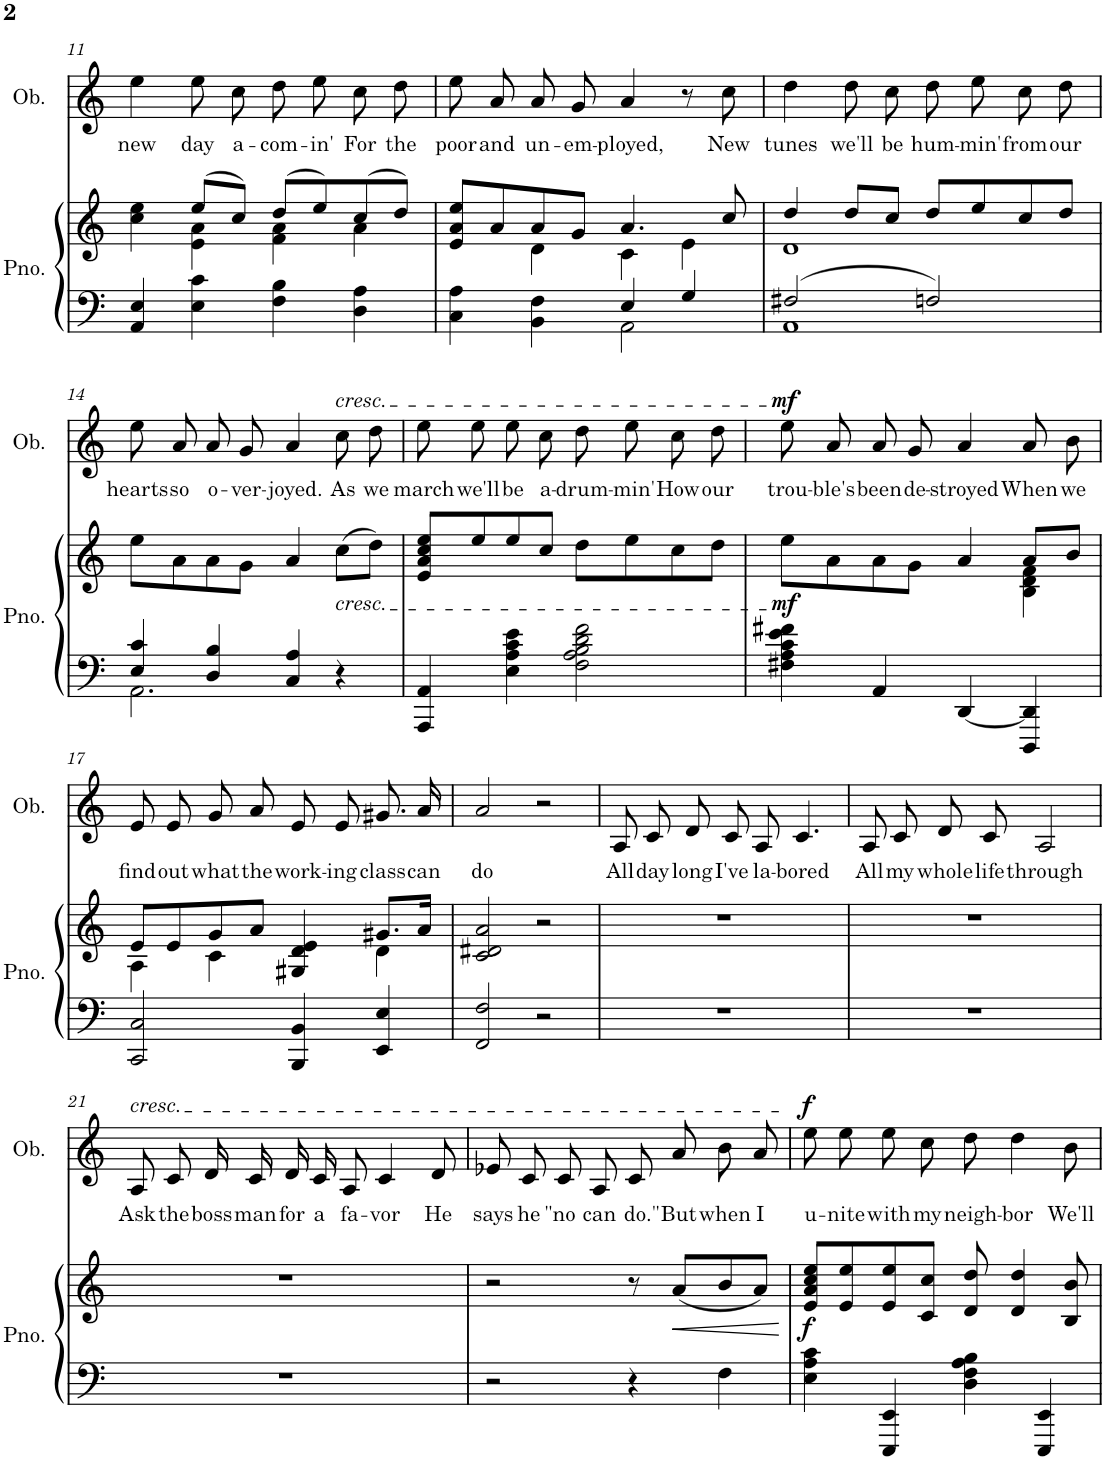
**kern	**kern	**dynam	**kern	**text	**dynam
*part2	*part2	*part2	*part1	*part1	*part1
*staff3	*staff2	*staff2/3	*staff1	*staff1	*staff1
*I"Piano	*	*	*I"Oboe	*	*
*I'Pno.	*	*	*I'Ob.	*	*
!!LO:PB:g=z
*clefF4	*clefG2	*	*clefG2	*	*
*k[]	*k[]	*	*k[]	*	*
*M4/4	*M4/4	*	*M4/4	*	*
*met(c)	*met(c)	*	*met(c)	*	*
=11	=11	=11	=11	=11	=11
*	*^	*	*	*	*
!	!	!	!	!	!LO:LY:b	!
4AA/ 4E/	4cc\ 4ee\	4ryy	.	4ee\	new	.
!	!	!	!	!	!LO:LY:b	!
4E\ 4c\	(8ee/L	4e\ 4a\	.	8ee\L	day	.
!	!	!	!	!	!LO:LY:b	!
.	8cc/J)	.	.	8cc\J	a-	.
!	!	!	!	!	!LO:LY:b	!
4F\ 4B\	(8dd/L	4f\ 4a\	.	8dd\L	-com-	.
!	!	!	!	!	!LO:LY:b	!
.	8ee/)	.	.	8ee\J	-in'	.
!	!	!	!	!	!LO:LY:b	!
4D\ 4A\	(8cc/	4a\	.	8cc\L	For	.
!	!	!	!	!	!LO:LY:b	!
.	8dd/J)	.	.	8dd\J	the	.
=12	=12	=12	=12	=12	=12	=12
*^	*	*	*	*	*	*
!	!	!	!	!	!	!LO:LY:b	!
4C\ 4A\	2ryy	8e/ 8a/ 8ee/L	4ryy	.	8ee\L	poor	.
!	!	!	!	!	!	!LO:LY:b	!
.	.	8a/	.	.	8a\J	and	.
!	!	!	!	!	!	!LO:LY:b	!
4BB\ 4F\	.	8a/	4d\	.	8a/L	un-	.
!	!	!	!	!	!	!LO:LY:b	!
.	.	8g/J	.	.	8g/J	-em-	.
!	!	!	!	!	!	!LO:LY:b	!
4E/	2AA\	4.a/	4c\	.	4a/	-ployed,	.
4G/	.	.	4e\	.	8r	.	.
!	!	!	!	!	!	!LO:LY:b	!
.	.	8cc/	.	.	8cc\	New	.
=13	=13	=13	=13	=13	=13	=13	=13
!	!	!	!	!	!	!LO:LY:b	!
2F#X/	1AA	4dd/	1d	.	4dd\	tunes	.
!	!	!	!	!	!	!LO:LY:b	!
.	.	8dd/L	.	.	8dd\L	we'll	.
!	!	!	!	!	!	!LO:LY:b	!
.	.	8cc/J	.	.	8cc\J	be	.
!	!	!	!	!	!	!LO:LY:b	!
2Fn/	.	8dd/L	.	.	8dd\L	hum-	.
!	!	!	!	!	!	!LO:LY:b	!
.	.	8ee/	.	.	8ee\J	-min'	.
!	!	!	!	!	!	!LO:LY:b	!
.	.	8cc/	.	.	8cc\L	from	.
!	!	!	!	!	!	!LO:LY:b	!
.	.	8dd/J	.	.	8dd\J	our	.
*	*	*v	*v	*	*	*	*
!!LO:LB:g=z
=14	=14	=14	=14	=14	=14	=14
!	!	!	!	!	!LO:LY:b	!
4E/ 4c/	2.AA\	8ee\L	.	8ee\L	hearts	.
!	!	!	!	!	!LO:LY:b	!
.	.	8a\	.	8a\J	so	.
!	!	!	!	!	!LO:LY:b	!
4D/ 4B/	.	8a\	.	8a/L	o-	.
!	!	!	!	!	!LO:LY:b	!
.	.	8g\J	.	8g/J	-ver-	.
!	!	!	!	!	!LO:LY:b	!
4C/ 4A/	.	4a/	.	4a/	-joyed.	.
!	!	!	!	!LO:TX:a:i:t=cresc.	!	!
!	!	!LO:TX:b:i:t=cresc.	!	!	!	!
!	!	!	!	!	!LO:LY:b	!
4r	4ryy	(8cc\L	.	8cc\L	As	.
!	!	!	!	!	!LO:LY:b	!
.	.	8dd\J)	.	8dd\J	we	.
*v	*v	*	*	*	*	*
=15	=15	=15	=15	=15	=15
!	!	!	!	!LO:LY:b	!
4AAA/ 4AA/	8e/ 8a/ 8cc/ 8ee/L	.	8ee\L	march	.
!	!	!	!	!LO:LY:b	!
.	8ee/	.	8ee\J	we'll	.
!	!	!	!	!LO:LY:b	!
4E\ 4A\ 4c\ 4e\	8ee/	.	8ee\L	be	.
!	!	!	!	!LO:LY:b	!
.	8cc/J	.	8cc\J	a-	.
!	!	!	!	!LO:LY:b	!
2F\ 2A\ 2B\ 2d\ 2f\	8dd\L	.	8dd\L	-drum-	.
!	!	!	!	!LO:LY:b	!
.	8ee\	.	8ee\J	-min'	.
!	!	!	!	!LO:LY:b	!
.	8cc\	.	8cc\L	How	.
!	!	!	!	!LO:LY:b	!
.	8dd\J	.	8dd\J	our	.
=16	=16	=16	=16	=16	=16
*	*^	*	*	*	*
!	!	!	!LO:DY:b	!	!LO:LY:b	!LO:DY:a
4F#X\ 4A\ 4c\ 4e\ 4f#X\	8ee\L	2.ryy	mf	8ee\L	trou-	mf
!	!	!	!	!	!LO:LY:b	!
.	8a\	.	.	8a\J	-ble's	.
!	!	!	!	!	!LO:LY:b	!
4AA/	8a\	.	.	8a/L	been	.
!	!	!	!	!	!LO:LY:b	!
.	8g\J	.	.	8g/J	de-	.
!	!	!	!	!	!LO:LY:b	!
[4DD/	4a/	.	.	4a/	-stroyed	.
!	!	!	!	!	!LO:LY:b	!
4DDD/ 4DD/]	8a/L	4B\ 4d\ 4f\	.	8a/L	When	.
!	!	!	!	!	!LO:LY:b	!
.	8b/J	.	.	8b/J	we	.
!!LO:LB:g=z
=17	=17	=17	=17	=17	=17	=17
!	!	!	!	!	!LO:LY:b	!
2CC/ 2C/	8e/L	4A\	.	8e/L	find	.
!	!	!	!	!	!LO:LY:b	!
.	8e/	.	.	8e/J	out	.
!	!	!	!	!	!LO:LY:b	!
.	8g/	4c\	.	8g/L	what	.
!	!	!	!	!	!LO:LY:b	!
.	8a/J	.	.	8a/J	the	.
!	!	!	!	!	!LO:LY:b	!
4BBB/ 4BB/	4G#X/ 4d/ 4e/	4ryy	.	8e/L	work-	.
!	!	!	!	!	!LO:LY:b	!
.	.	.	.	8e/J	-ing	.
!	!	!	!	!	!LO:LY:b	!
4EE/ 4E/	8.g#X/L	4d\	.	8.g#X/L	class	.
!	!	!	!	!	!LO:LY:b	!
.	16a/Jk	.	.	16a/Jk	can	.
*	*v	*v	*	*	*	*
=18	=18	=18	=18	=18	=18
!	!	!	!	!LO:LY:b	!
2FF/ 2F/	2c/ 2d#X/ 2a/	.	2a/	do	.
2r	2r	.	2r	.	.
=19	=19	=19	=19	=19	=19
!	!	!	!	!LO:LY:b	!
1r	1r	.	8A/L	All	.
!	!	!	!	!LO:LY:b	!
.	.	.	8c/J	day	.
!	!	!	!	!LO:LY:b	!
.	.	.	8d/L	long	.
!	!	!	!	!LO:LY:b	!
.	.	.	8c/J	I've	.
!	!	!	!	!LO:LY:b	!
.	.	.	8A/	la-	.
!	!	!	!	!LO:LY:b	!
.	.	.	4.c/	-bored	.
=20	=20	=20	=20	=20	=20
!	!	!	!	!LO:LY:b	!
1r	1r	.	8A/L	All	.
!	!	!	!	!LO:LY:b	!
.	.	.	8c/J	my	.
!	!	!	!	!LO:LY:b	!
.	.	.	8d/L	whole	.
!	!	!	!	!LO:LY:b	!
.	.	.	8c/J	life	.
!	!	!	!	!LO:LY:b	!
.	.	.	2A/	through	.
!!LO:LB:g=z
=21	=21	=21	=21	=21	=21
!	!	!	!LO:TX:a:i:t=cresc.	!	!
!	!	!	!	!LO:LY:b	!
1r	1r	.	8A/L	Ask	.
!	!	!	!	!LO:LY:b	!
.	.	.	8c/J	the	.
!	!	!	!	!LO:LY:b	!
.	.	.	16d/LL	boss	.
!	!	!	!	!LO:LY:b	!
.	.	.	16c/J	man	.
!	!	!	!	!LO:LY:b	!
.	.	.	16d/L	for	.
!	!	!	!	!LO:LY:b	!
.	.	.	16c/JJ	a	.
!	!	!	!	!LO:LY:b	!
.	.	.	8A/	fa-	.
!	!	!	!	!LO:LY:b	!
.	.	.	4c/	-vor	.
!	!	!	!	!LO:LY:b	!
.	.	.	8d/	He	.
=22	=22	=22	=22	=22	=22
!	!	!	!	!LO:LY:b	!
2r	2r	.	8e-X/L	says	.
!	!	!	!	!LO:LY:b	!
.	.	.	8c/J	he	.
!	!	!	!	!LO:LY:b	!
.	.	.	8c/L	"no	.
!	!	!	!	!LO:LY:b	!
.	.	.	8A/J	can	.
!	!	!	!	!LO:LY:b	!
4r	8r	.	8c/L	do."	.
!	!	!LO:HP:b	!	!LO:LY:b	!
.	(8a/L	<	8a/J	But	.
!	!	!	!	!LO:LY:b	!
4F\	8b/	.	8b/L	when	.
!	!	!	!	!LO:LY:b	!
.	8a/J)	.	8a/J	I	.
.	.	[	.	.	.
=23	=23	=23	=23	=23	=23
!	!	!LO:DY:b	!	!LO:LY:b	!LO:DY:a
4E\ 4A\ 4c\	8e/ 8a/ 8cc/ 8ee/L	f	8ee\L	u-	f
!	!	!	!	!LO:LY:b	!
.	8e/ 8ee/	.	8ee\J	-nite	.
!	!	!	!	!LO:LY:b	!
4EEE/ 4EE/	8e/ 8ee/	.	8ee\L	with	.
!	!	!	!	!LO:LY:b	!
.	8c/ 8cc/J	.	8cc\J	my	.
!	!	!	!	!LO:LY:b	!
4D\ 4F\ 4A\ 4B\	8d/ 8dd/	.	8dd\	neigh-	.
!	!	!	!	!LO:LY:b	!
.	4d/ 4dd/	.	4dd\	-bor	.
4EEE/ 4EE/	.	.	.	.	.
!	!	!	!	!LO:LY:b	!
.	8B/ 8b/	.	8b\	We'll	.
=	=	=	=	=	=
*-	*-	*-	*-	*-	*-
